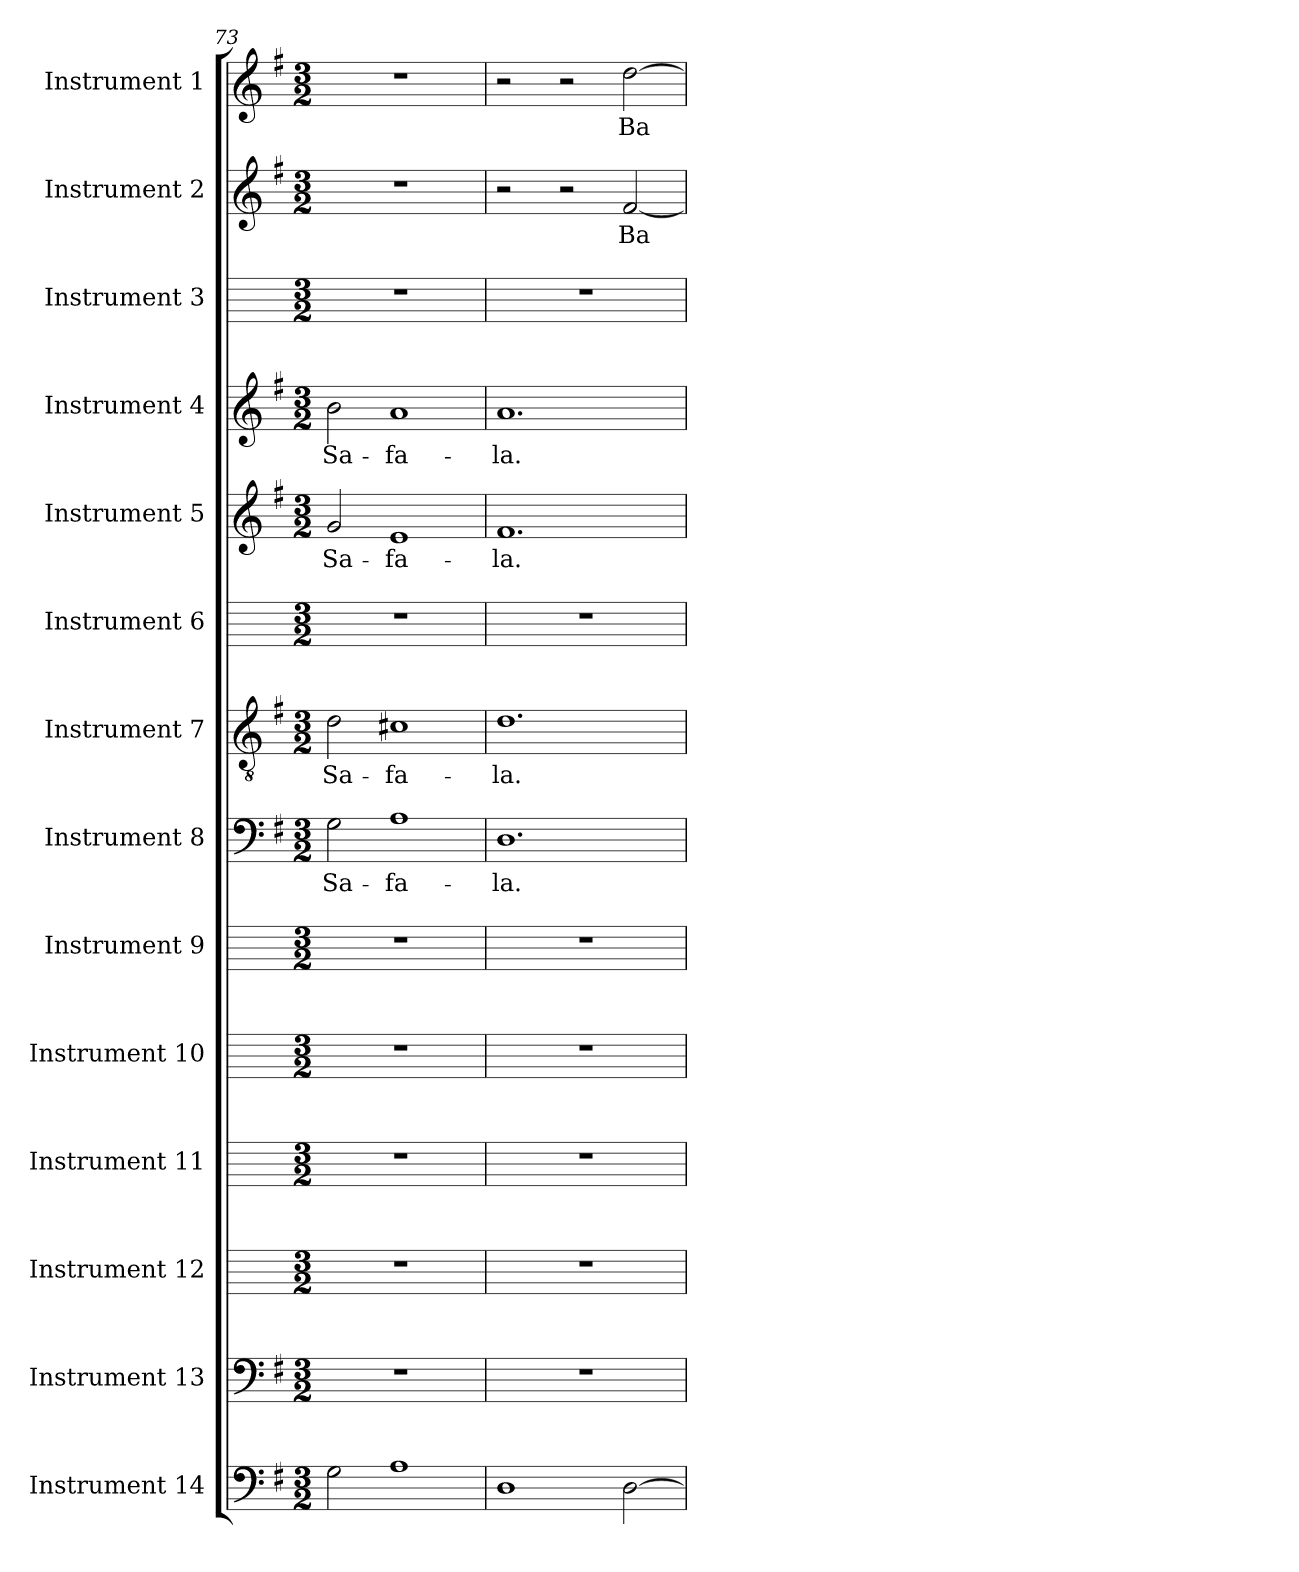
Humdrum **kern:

**kern	**kern	**kern	**kern	**kern	**kern	**kern	**text	**kern	**text	**kern	**kern	**text	**kern	**text	**kern	**kern	**text	**kern	**text
*part14	*part13	*part12	*part11	*part10	*part9	*part8	*part8	*part7	*part7	*part6	*part5	*part5	*part4	*part4	*part3	*part2	*part2	*part1	*part1
*staff14	*staff13	*staff12	*staff11	*staff10	*staff9	*staff8	*staff8	*staff7	*staff7	*staff6	*staff5	*staff5	*staff4	*staff4	*staff3	*staff2	*staff2	*staff1	*staff1
*I"Instrument 14	*I"Instrument 13	*I"Instrument 12	*I"Instrument 11	*I"Instrument 10	*I"Instrument 9	*I"Instrument 8	*	*I"Instrument 7	*	*I"Instrument 6	*I"Instrument 5	*	*I"Instrument 4	*	*I"Instrument 3	*I"Instrument 2	*	*I"Instrument 1	*
!!LO:PB:g=z
*clefF4	*clefF4	*	*	*	*	*clefF4	*	*clefGv2	*	*	*clefG2	*	*clefG2	*	*	*clefG2	*	*clefG2	*
*k[f#]	*k[f#]	*k[]	*k[]	*k[]	*k[]	*k[f#]	*	*k[f#]	*	*k[]	*k[f#]	*	*k[f#]	*	*k[]	*k[f#]	*	*k[f#]	*
*G:	*G:	*C:	*C:	*C:	*C:	*G:	*	*G:	*	*C:	*G:	*	*G:	*	*C:	*G:	*	*G:	*
*M3/2	*M3/2	*M3/2	*M3/2	*M3/2	*M3/2	*M3/2	*	*M3/2	*	*M3/2	*M3/2	*	*M3/2	*	*M3/2	*M3/2	*	*M3/2	*
=73	=73	=73	=73	=73	=73	=73	=73	=73	=73	=73	=73	=73	=73	=73	=73	=73	=73	=73	=73
!	!	!	!	!	!	!	!LO:LY:b:rj	!	!LO:LY:b:rj	!	!	!LO:LY:b:rj	!	!LO:LY:b:rj	!	!	!	!	!
2G\	1.r	1.r	1.r	1.r	1.r	2G\	Sa-	2d\	Sa-	1.r	2g/	Sa-	2b\	Sa-	1.r	1.r	.	1.r	.
!	!	!	!	!	!	!	!LO:LY:b:rj	!	!LO:LY:b:rj	!	!	!LO:LY:b:rj	!	!LO:LY:b:rj	!	!	!	!	!
1A	.	.	.	.	.	1A	-fa-	1c#X	-fa-	.	1e	-fa-	1a	-fa-	.	.	.	.	.
=74	=74	=74	=74	=74	=74	=74	=74	=74	=74	=74	=74	=74	=74	=74	=74	=74	=74	=74	=74
!	!	!	!	!	!	!	!LO:LY:b:rj	!	!LO:LY:b:rj	!	!	!LO:LY:b:rj	!	!LO:LY:b:rj	!	!	!	!	!
1D	1.r	1.r	1.r	1.r	1.r	1.D	-la.	1.d	-la.	1.r	1.f#	-la.	1.a	-la.	1.r	2r	.	2r	.
.	.	.	.	.	.	.	.	.	.	.	.	.	.	.	.	2r	.	2r	.
!	!	!	!	!	!	!	!	!	!	!	!	!	!	!	!	!	!LO:LY:b:rj	!	!LO:LY:b:cj
[>2D\	.	.	.	.	.	.	.	.	.	.	.	.	.	.	.	[<2f#/	Ba-	[>2dd\	Ba-
=	=	=	=	=	=	=	=	=	=	=	=	=	=	=	=	=	=	=	=
*-	*-	*-	*-	*-	*-	*-	*-	*-	*-	*-	*-	*-	*-	*-	*-	*-	*-	*-	*-
